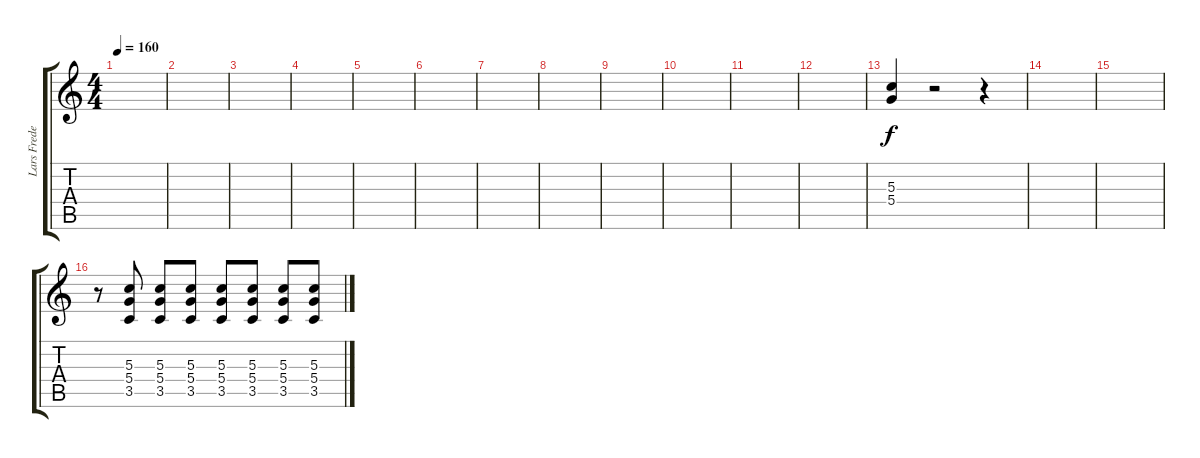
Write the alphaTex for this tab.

\track ("Lars Frederikson" "Lars Frede") {instrument distortionguitar}
\staff {score tabs}
\tuning (E4 B3 G3 D3 A2 E2) {hide}
\ts (4 4)
\tempo 160
\clef g2
\ks c
|
|
|
|
|
|
|
|
|
|
|
|
(5.3 5.4).4 r.2 r.4 |
|
|
r.8 (5.3 5.4 3.5).8 (5.3 5.4 3.5).8 (5.3 5.4 3.5).8 (5.3 5.4 3.5).8 (5.3 5.4 3.5).8 (5.3 5.4 3.5).8 (5.3 5.4 3.5).8
